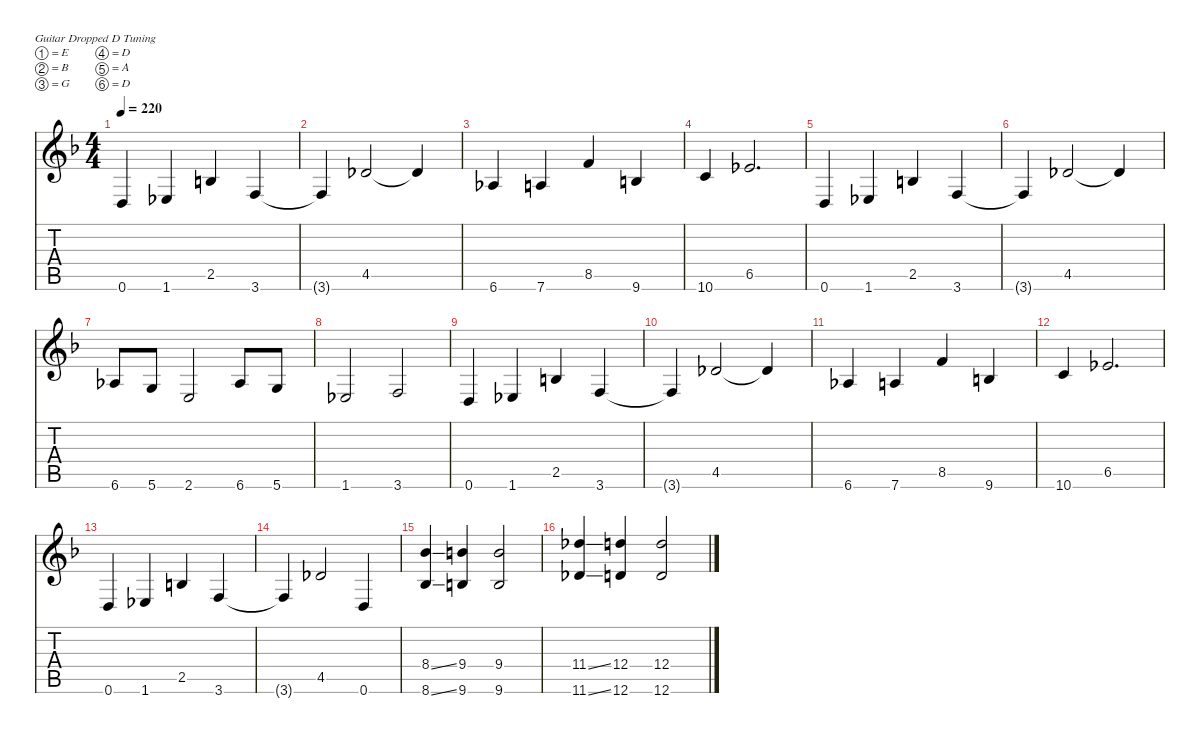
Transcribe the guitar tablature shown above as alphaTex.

\hideDynamics
\bracketExtendMode nobrackets
\singleTrackTrackNamePolicy hidden
\multiTrackTrackNamePolicy hidden
\firstSystemTrackNameMode fullname
\firstSystemTrackNameOrientation horizontal
\otherSystemsTrackNameOrientation horizontal
\track ("Guitar-spare" "E-Gt") {instrument distortionguitar}
\staff {score tabs}
\tuning (E4 B3 G3 D3 A2 D2)
\ts (4 4)
\tempo 220
\clef g2
\ks dminor
0.6{acc forcenatural}.4{dy f} 1.6{acc b}.4 2.5{acc forcenatural}.4 3.6{acc forcenatural}.4 |
3.6{t acc forcenatural}.4 4.5{acc b}.2 4.5{t acc b}.4 |
6.6{acc b}.4 7.6{acc forcenatural}.4 8.5{acc forcenatural}.4 9.6{acc forcenatural}.4 |
10.6{acc forcenatural}.4 6.5{acc b}.2{d} |
0.6{acc forcenatural}.4 1.6{acc b}.4 2.5{acc forcenatural}.4 3.6{acc forcenatural}.4 |
3.6{t acc forcenatural}.4 4.5{acc b}.2 4.5{t acc b}.4 |
6.6{acc b}.8 5.6{acc forcenatural}.8 2.6{acc forcenatural}.2 6.6{acc b}.8 5.6{acc forcenatural}.8 |
1.6{acc b}.2 3.6{acc forcenatural}.2 |
0.6{acc forcenatural}.4 1.6{acc b}.4 2.5{acc forcenatural}.4 3.6{acc forcenatural}.4 |
3.6{t acc forcenatural}.4 4.5{acc b}.2 4.5{t acc b}.4 |
6.6{acc b}.4 7.6{acc forcenatural}.4 8.5{acc forcenatural}.4 9.6{acc forcenatural}.4 |
10.6{acc forcenatural}.4 6.5{acc b}.2{d} |
0.6{acc forcenatural}.4 1.6{acc b}.4 2.5{acc forcenatural}.4 3.6{acc forcenatural}.4 |
3.6{t acc forcenatural}.4 4.5{acc b}.2 0.6{acc forcenatural}.4 |
(8.4{ss acc b} 8.6{ss acc b}).4 (9.4{acc forcenatural} 9.6{acc forcenatural}).4 (9.4{acc forcenatural} 9.6{acc forcenatural}).2 |
(11.4{ss acc b} 11.6{ss acc b}).4 (12.4{acc forcenatural} 12.6{acc forcenatural}).4 (12.4{acc forcenatural} 12.6{acc forcenatural}).2
